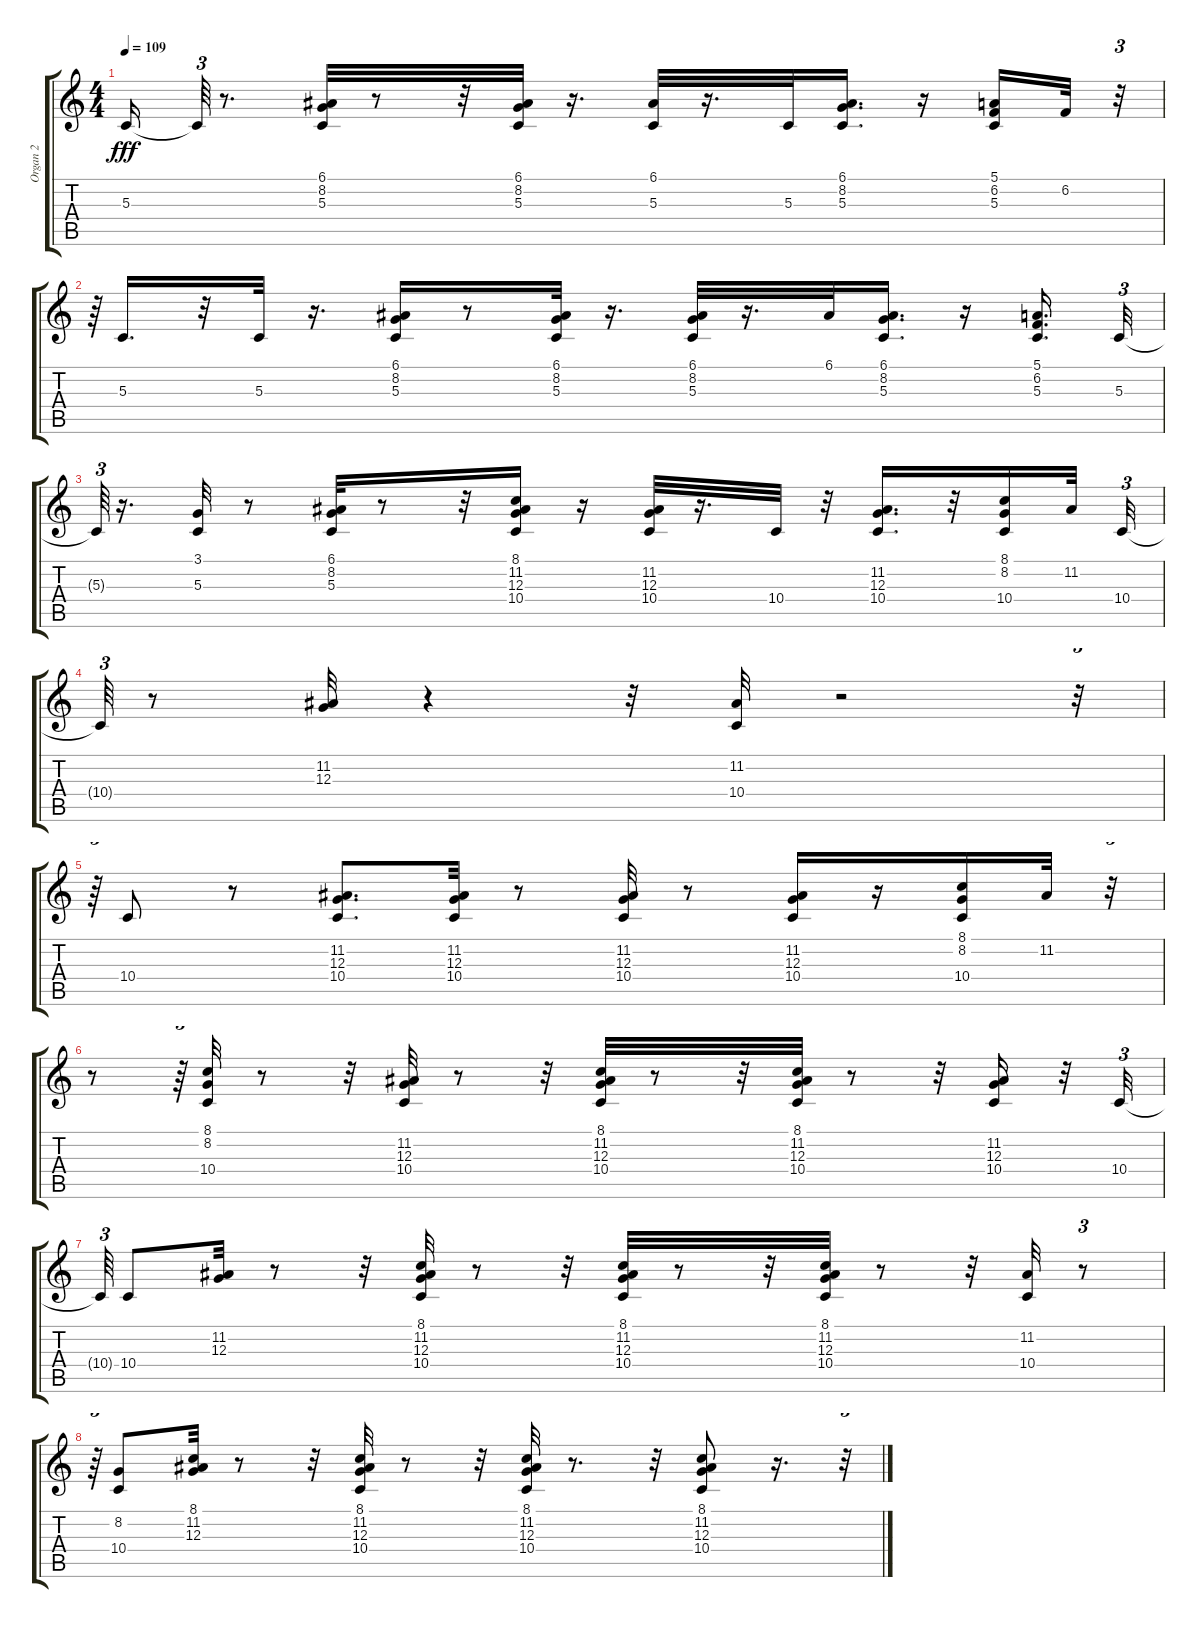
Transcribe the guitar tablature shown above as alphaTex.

\track ("Organ 2" "Organ 2") {instrument rockorgan}
\staff {score tabs}
\tuning (E4 B3 G3 D3 A2 E2) {hide}
\ts (4 4)
\tempo 109
\clef g2
\ks c
5.3{t}.16{dy fff} 5.3{t}.64{tu (3 2)} r.8{d} (6.1 8.2 5.3).32{balance 0} r.8 r.32 (6.1 8.2 5.3).32 r.16{d} (6.1 5.3).32 r.16{d} 5.3.32 (6.1 8.2 5.3).16{d} r.16 (5.1 6.2 5.3).16 6.2.32 r.32{tu (3 2)} |
r.64{tu (3 2)} 5.3.16{d} r.32 5.3.32{balance 16} r.16{d} (6.1 8.2 5.3).16 r.8 (6.1 8.2 5.3).32 r.16{d} (6.1 8.2 5.3).32 r.16{d} 6.1.32 (6.1 8.2 5.3).16{d} r.16 (5.1 6.2 5.3).16{d} 5.3.32{tu (3 2)} |
5.3{t}.64{tu (3 2)} r.16{d} (3.1 5.3).32 r.8 (6.1 8.2 5.3).32 r.8 r.32 (8.1 11.2 12.3 10.4).16 r.16 (11.2 12.3 10.4).32 r.16{d} 10.4.32 r.32 (11.2 12.3 10.4).16{d} r.32 (8.1 8.2 10.4).16 11.2.32 10.4.32{tu (3 2)} |
10.4{t}.64{tu (3 2)} r.8 (11.2 12.3).32 r.4 r.32 (11.2 10.4).32 r.2 r.32{tu (3 2)} |
r.64{tu (3 2)} 10.4.8 r.8 (11.2 12.3 10.4).8{d} (11.2 12.3 10.4).32 r.8 (11.2 12.3 10.4).32 r.8 (11.2 12.3 10.4).16 r.16 (8.1 8.2 10.4).16 11.2.32 r.32{tu (3 2)} |
r.8 r.64{tu (3 2)} (8.1 8.2 10.4).32 r.8 r.32 (11.2 12.3 10.4).32 r.8 r.32 (8.1 11.2 12.3 10.4).32 r.8 r.32 (8.1 11.2 12.3 10.4).32 r.8 r.32 (11.2 12.3 10.4).16 r.32 10.4.32{tu (3 2)} |
10.4{t}.64{tu (3 2)} 10.4.8 (11.2 12.3).32 r.8 r.32 (8.1 11.2 12.3 10.4).32 r.8 r.32 (8.1 11.2 12.3 10.4).32 r.8 r.32 (8.1 11.2 12.3 10.4).32 r.8 r.32 (11.2 10.4).32 r.8{tu (3 2)} |
r.64{tu (3 2)} (8.2 10.4).8 (8.1 11.2 12.3).32 r.8 r.32 (8.1 11.2 12.3 10.4).32 r.8 r.32 (8.1 11.2 12.3 10.4).32 r.8{d} r.32 (8.1 11.2 12.3 10.4).8 r.16{d} r.32{tu (3 2)}
